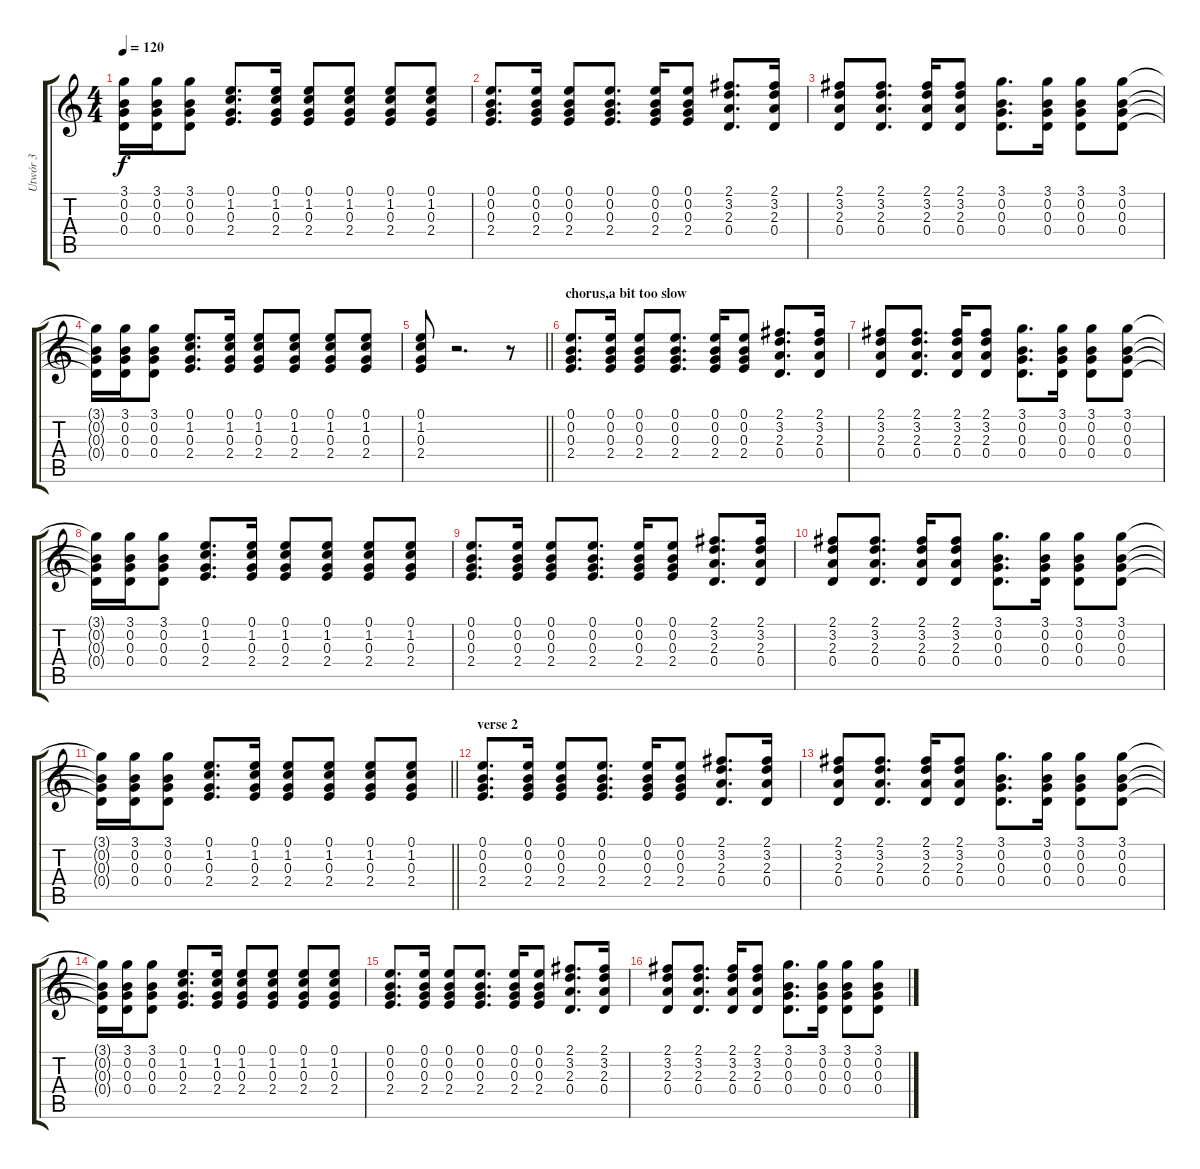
\track ("Utwór 3" "Utwór 3") {instrument overdrivenguitar}
\staff {score tabs}
\tuning (E4 B3 G3 D3 A2 E2) {hide}
\ts (4 4)
\tempo 120
\clef g2
\ks c
(3.1{t} 0.2{t} 0.3{t} 0.4{t}).16{dy f} (3.1 0.2 0.3 0.4).16 (3.1 0.2 0.3 0.4).8 (0.1 1.2 0.3 2.4).8{d} (0.1 1.2 0.3 2.4).16 (0.1 1.2 0.3 2.4).8 (0.1 1.2 0.3 2.4).8 (0.1 1.2 0.3 2.4).8 (0.1 1.2 0.3 2.4).8 |
(0.1 0.2 0.3 2.4).8{d} (0.1 0.2 0.3 2.4).16 (0.1 0.2 0.3 2.4).8 (0.1 0.2 0.3 2.4).8{d} (0.1 0.2 0.3 2.4).16 (0.1 0.2 0.3 2.4).8 (2.1 3.2 2.3 0.4).8{d} (2.1 3.2 2.3 0.4).16 |
(2.1 3.2 2.3 0.4).8 (2.1 3.2 2.3 0.4).8{d} (2.1 3.2 2.3 0.4).16 (2.1 3.2 2.3 0.4).8 (3.1 0.2 0.3 0.4).8{d} (3.1 0.2 0.3 0.4).16 (3.1 0.2 0.3 0.4).8 (3.1 0.2 0.3 0.4).8 |
(3.1{t} 0.2{t} 0.3{t} 0.4{t}).16 (3.1 0.2 0.3 0.4).16 (3.1 0.2 0.3 0.4).8 (0.1 1.2 0.3 2.4).8{d} (0.1 1.2 0.3 2.4).16 (0.1 1.2 0.3 2.4).8 (0.1 1.2 0.3 2.4).8 (0.1 1.2 0.3 2.4).8 (0.1 1.2 0.3 2.4).8 |
\barLineRight lightlight
(0.1 1.2 0.3 2.4).8 r.2{d} r.8 |
\section ("" "chorus,a bit too slow")
(0.1 0.2 0.3 2.4).8{d} (0.1 0.2 0.3 2.4).16 (0.1 0.2 0.3 2.4).8 (0.1 0.2 0.3 2.4).8{d} (0.1 0.2 0.3 2.4).16 (0.1 0.2 0.3 2.4).8 (2.1 3.2 2.3 0.4).8{d} (2.1 3.2 2.3 0.4).16 |
(2.1 3.2 2.3 0.4).8 (2.1 3.2 2.3 0.4).8{d} (2.1 3.2 2.3 0.4).16 (2.1 3.2 2.3 0.4).8 (3.1 0.2 0.3 0.4).8{d} (3.1 0.2 0.3 0.4).16 (3.1 0.2 0.3 0.4).8 (3.1 0.2 0.3 0.4).8 |
(3.1{t} 0.2{t} 0.3{t} 0.4{t}).16 (3.1 0.2 0.3 0.4).16 (3.1 0.2 0.3 0.4).8 (0.1 1.2 0.3 2.4).8{d} (0.1 1.2 0.3 2.4).16 (0.1 1.2 0.3 2.4).8 (0.1 1.2 0.3 2.4).8 (0.1 1.2 0.3 2.4).8 (0.1 1.2 0.3 2.4).8 |
(0.1 0.2 0.3 2.4).8{d} (0.1 0.2 0.3 2.4).16 (0.1 0.2 0.3 2.4).8 (0.1 0.2 0.3 2.4).8{d} (0.1 0.2 0.3 2.4).16 (0.1 0.2 0.3 2.4).8 (2.1 3.2 2.3 0.4).8{d} (2.1 3.2 2.3 0.4).16 |
(2.1 3.2 2.3 0.4).8 (2.1 3.2 2.3 0.4).8{d} (2.1 3.2 2.3 0.4).16 (2.1 3.2 2.3 0.4).8 (3.1 0.2 0.3 0.4).8{d} (3.1 0.2 0.3 0.4).16 (3.1 0.2 0.3 0.4).8 (3.1 0.2 0.3 0.4).8 |
\barLineRight lightlight
(3.1{t} 0.2{t} 0.3{t} 0.4{t}).16 (3.1 0.2 0.3 0.4).16 (3.1 0.2 0.3 0.4).8 (0.1 1.2 0.3 2.4).8{d} (0.1 1.2 0.3 2.4).16 (0.1 1.2 0.3 2.4).8 (0.1 1.2 0.3 2.4).8 (0.1 1.2 0.3 2.4).8 (0.1 1.2 0.3 2.4).8 |
\section ("" "verse 2")
(0.1 0.2 0.3 2.4).8{d} (0.1 0.2 0.3 2.4).16 (0.1 0.2 0.3 2.4).8 (0.1 0.2 0.3 2.4).8{d} (0.1 0.2 0.3 2.4).16 (0.1 0.2 0.3 2.4).8 (2.1 3.2 2.3 0.4).8{d} (2.1 3.2 2.3 0.4).16 |
(2.1 3.2 2.3 0.4).8 (2.1 3.2 2.3 0.4).8{d} (2.1 3.2 2.3 0.4).16 (2.1 3.2 2.3 0.4).8 (3.1 0.2 0.3 0.4).8{d} (3.1 0.2 0.3 0.4).16 (3.1 0.2 0.3 0.4).8 (3.1 0.2 0.3 0.4).8 |
(3.1{t} 0.2{t} 0.3{t} 0.4{t}).16 (3.1 0.2 0.3 0.4).16 (3.1 0.2 0.3 0.4).8 (0.1 1.2 0.3 2.4).8{d} (0.1 1.2 0.3 2.4).16 (0.1 1.2 0.3 2.4).8 (0.1 1.2 0.3 2.4).8 (0.1 1.2 0.3 2.4).8 (0.1 1.2 0.3 2.4).8 |
(0.1 0.2 0.3 2.4).8{d} (0.1 0.2 0.3 2.4).16 (0.1 0.2 0.3 2.4).8 (0.1 0.2 0.3 2.4).8{d} (0.1 0.2 0.3 2.4).16 (0.1 0.2 0.3 2.4).8 (2.1 3.2 2.3 0.4).8{d} (2.1 3.2 2.3 0.4).16 |
(2.1 3.2 2.3 0.4).8 (2.1 3.2 2.3 0.4).8{d} (2.1 3.2 2.3 0.4).16 (2.1 3.2 2.3 0.4).8 (3.1 0.2 0.3 0.4).8{d} (3.1 0.2 0.3 0.4).16 (3.1 0.2 0.3 0.4).8 (3.1 0.2 0.3 0.4).8
